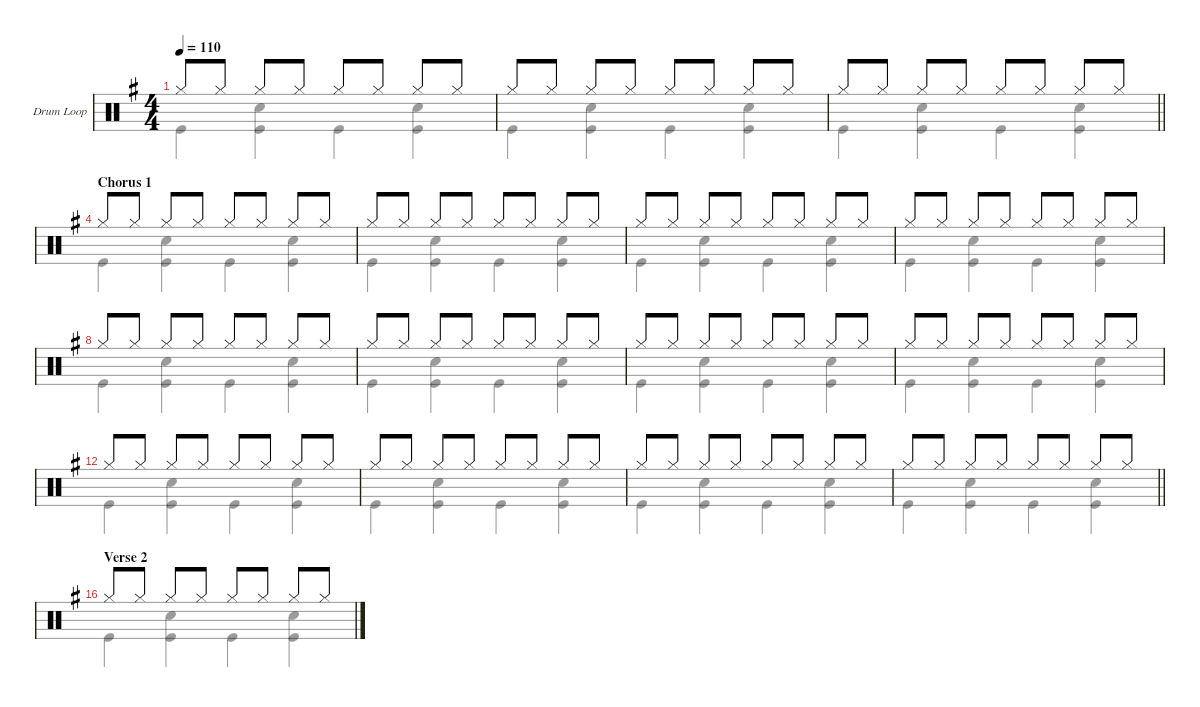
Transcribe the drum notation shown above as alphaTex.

\defaultSystemsLayout 4
\hideDynamics
\bracketExtendMode groupsimilarinstruments
\useSystemSignSeparator
\multiBarRest
\multiTrackTrackNamePolicy allsystems
\firstSystemTrackNameMode fullname
\firstSystemTrackNameOrientation horizontal
\otherSystemsTrackNameOrientation horizontal
\defaultBarNumberDisplay FirstOfSystem
\track ("Drum Loop" "Dr.") {multiBarRest instrument percussion}
\staff {score}
\articulation defaults
\voice
\ts (4 4)
\tempo 110
\clef neutral
\ks g "Hi-Hat (closed)".8{dy p} "Hi-Hat (closed)".8 "Hi-Hat (closed)".8 "Hi-Hat (closed)".8 "Hi-Hat (closed)".8 "Hi-Hat (closed)".8 "Hi-Hat (closed)".8 "Hi-Hat (closed)".8
|
"Hi-Hat (closed)".8 "Hi-Hat (closed)".8 "Hi-Hat (closed)".8 "Hi-Hat (closed)".8 "Hi-Hat (closed)".8 "Hi-Hat (closed)".8 "Hi-Hat (closed)".8 "Hi-Hat (closed)".8 |
\barLineRight lightlight "Hi-Hat (closed)".8 "Hi-Hat (closed)".8 "Hi-Hat (closed)".8 "Hi-Hat (closed)".8 "Hi-Hat (closed)".8 "Hi-Hat (closed)".8 "Hi-Hat (closed)".8 "Hi-Hat (closed)".8
|
\section ("" "Chorus 1")
"Hi-Hat (closed)".8 "Hi-Hat (closed)".8 "Hi-Hat (closed)".8 "Hi-Hat (closed)".8 "Hi-Hat (closed)".8 "Hi-Hat (closed)".8 "Hi-Hat (closed)".8 "Hi-Hat (closed)".8 |
"Hi-Hat (closed)".8 "Hi-Hat (closed)".8 "Hi-Hat (closed)".8 "Hi-Hat (closed)".8 "Hi-Hat (closed)".8 "Hi-Hat (closed)".8 "Hi-Hat (closed)".8 "Hi-Hat (closed)".8 |
"Hi-Hat (closed)".8 "Hi-Hat (closed)".8 "Hi-Hat (closed)".8 "Hi-Hat (closed)".8 "Hi-Hat (closed)".8 "Hi-Hat (closed)".8 "Hi-Hat (closed)".8 "Hi-Hat (closed)".8 |
"Hi-Hat (closed)".8 "Hi-Hat (closed)".8 "Hi-Hat (closed)".8 "Hi-Hat (closed)".8 "Hi-Hat (closed)".8 "Hi-Hat (closed)".8 "Hi-Hat (closed)".8 "Hi-Hat (closed)".8 |
"Hi-Hat (closed)".8 "Hi-Hat (closed)".8 "Hi-Hat (closed)".8 "Hi-Hat (closed)".8 "Hi-Hat (closed)".8 "Hi-Hat (closed)".8 "Hi-Hat (closed)".8 "Hi-Hat (closed)".8 |
"Hi-Hat (closed)".8 "Hi-Hat (closed)".8 "Hi-Hat (closed)".8 "Hi-Hat (closed)".8 "Hi-Hat (closed)".8 "Hi-Hat (closed)".8 "Hi-Hat (closed)".8 "Hi-Hat (closed)".8 |
"Hi-Hat (closed)".8 "Hi-Hat (closed)".8 "Hi-Hat (closed)".8 "Hi-Hat (closed)".8 "Hi-Hat (closed)".8 "Hi-Hat (closed)".8 "Hi-Hat (closed)".8 "Hi-Hat (closed)".8 |
"Hi-Hat (closed)".8 "Hi-Hat (closed)".8 "Hi-Hat (closed)".8 "Hi-Hat (closed)".8 "Hi-Hat (closed)".8 "Hi-Hat (closed)".8 "Hi-Hat (closed)".8 "Hi-Hat (closed)".8 |
"Hi-Hat (closed)".8 "Hi-Hat (closed)".8 "Hi-Hat (closed)".8 "Hi-Hat (closed)".8 "Hi-Hat (closed)".8 "Hi-Hat (closed)".8 "Hi-Hat (closed)".8 "Hi-Hat (closed)".8 |
"Hi-Hat (closed)".8 "Hi-Hat (closed)".8 "Hi-Hat (closed)".8 "Hi-Hat (closed)".8 "Hi-Hat (closed)".8 "Hi-Hat (closed)".8 "Hi-Hat (closed)".8 "Hi-Hat (closed)".8 |
"Hi-Hat (closed)".8 "Hi-Hat (closed)".8 "Hi-Hat (closed)".8 "Hi-Hat (closed)".8 "Hi-Hat (closed)".8 "Hi-Hat (closed)".8 "Hi-Hat (closed)".8 "Hi-Hat (closed)".8 |
\barLineRight lightlight "Hi-Hat (closed)".8 "Hi-Hat (closed)".8 "Hi-Hat (closed)".8 "Hi-Hat (closed)".8 "Hi-Hat (closed)".8 "Hi-Hat (closed)".8 "Hi-Hat (closed)".8 "Hi-Hat (closed)".8
|
\section ("" "Verse 2")
"Hi-Hat (closed)".8 "Hi-Hat (closed)".8 "Hi-Hat (closed)".8 "Hi-Hat (closed)".8 "Hi-Hat (closed)".8 "Hi-Hat (closed)".8 "Hi-Hat (closed)".8 "Hi-Hat (closed)".8
\voice
\clef neutral
\ottava regular
\simile none
\ks g "Kick (hit)".4{dy mf}
("Kick (hit)" "Snare (hit) 2").4 "Kick (hit)".4 ("Kick (hit)" "Snare (hit) 2").4 |
"Kick (hit)".4 ("Kick (hit)" "Snare (hit) 2").4 "Kick (hit)".4 ("Kick (hit)" "Snare (hit) 2").4 |
\barLineRight lightlight "Kick (hit)".4
("Kick (hit)" "Snare (hit) 2").4 "Kick (hit)".4 ("Kick (hit)" "Snare (hit) 2").4 |
"Kick (hit)".4 ("Kick (hit)" "Snare (hit) 2").4 "Kick (hit)".4 ("Kick (hit)" "Snare (hit) 2").4 |
"Kick (hit)".4 ("Kick (hit)" "Snare (hit) 2").4 "Kick (hit)".4 ("Kick (hit)" "Snare (hit) 2").4 |
"Kick (hit)".4 ("Kick (hit)" "Snare (hit) 2").4 "Kick (hit)".4 ("Kick (hit)" "Snare (hit) 2").4 |
"Kick (hit)".4 ("Kick (hit)" "Snare (hit) 2").4 "Kick (hit)".4 ("Kick (hit)" "Snare (hit) 2").4 |
"Kick (hit)".4 ("Kick (hit)" "Snare (hit) 2").4 "Kick (hit)".4 ("Kick (hit)" "Snare (hit) 2").4 |
"Kick (hit)".4 ("Kick (hit)" "Snare (hit) 2").4 "Kick (hit)".4 ("Kick (hit)" "Snare (hit) 2").4 |
"Kick (hit)".4 ("Kick (hit)" "Snare (hit) 2").4 "Kick (hit)".4 ("Kick (hit)" "Snare (hit) 2").4 |
"Kick (hit)".4 ("Kick (hit)" "Snare (hit) 2").4 "Kick (hit)".4 ("Kick (hit)" "Snare (hit) 2").4 |
"Kick (hit)".4 ("Kick (hit)" "Snare (hit) 2").4 "Kick (hit)".4 ("Kick (hit)" "Snare (hit) 2").4 |
"Kick (hit)".4 ("Kick (hit)" "Snare (hit) 2").4 "Kick (hit)".4 ("Kick (hit)" "Snare (hit) 2").4 |
"Kick (hit)".4 ("Kick (hit)" "Snare (hit) 2").4 "Kick (hit)".4 ("Kick (hit)" "Snare (hit) 2").4 |
\barLineRight lightlight "Kick (hit)".4
("Kick (hit)" "Snare (hit) 2").4 "Kick (hit)".4 ("Kick (hit)" "Snare (hit) 2").4 |
"Kick (hit)".4 ("Kick (hit)" "Snare (hit) 2").4 "Kick (hit)".4 ("Kick (hit)" "Snare (hit) 2").4
